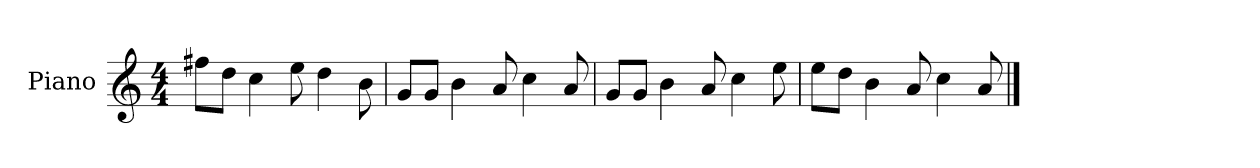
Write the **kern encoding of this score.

**kern
*part1
*staff1
*I"Piano
*I'P-no
*clefG2
*k[]
*M4/4
*MM90
=1
8ff#X\L
8dd\J
4cc\
8ee\
4dd\
8b\
=2
8g/L
8g/J
4b\
8a/
4cc\
8a/
=3
8g/L
8g/J
4b\
8a/
4cc\
8ee\
=4
8ee\L
8dd\J
4b\
8a/
4cc\
8a/
==
*-
